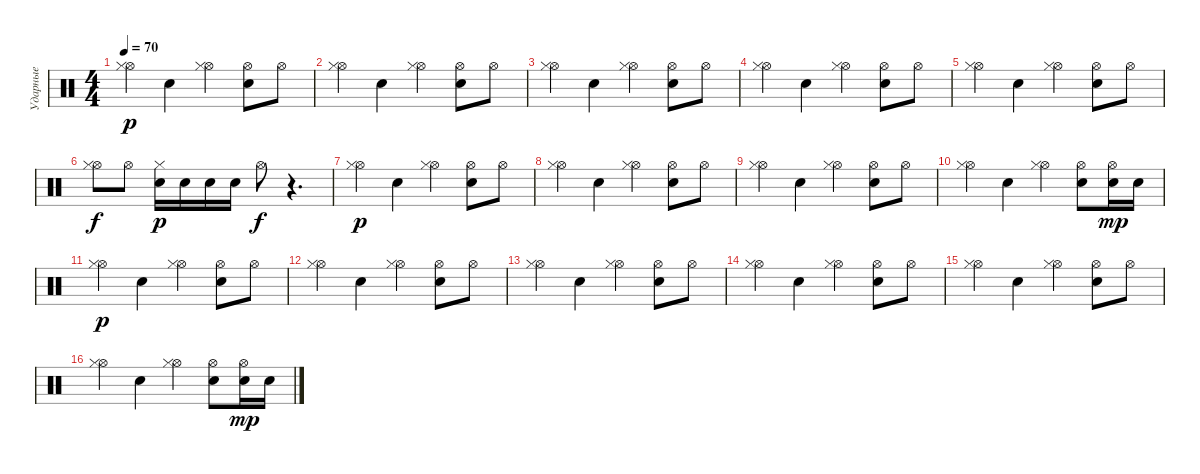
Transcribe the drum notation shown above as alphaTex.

\track ("Ударные" "Ударные") {instrument percussion}
\staff {score}
\articulation defaults
\ts (4 4)
\tempo 70
\clef neutral
\ks c
("Hi-Hat (open)" "Hi-Hat (closed)").4{dy p} "Electric Snare (hit)".4 ("Hi-Hat (open)" "Hi-Hat (closed)").4 ("Hi-Hat (open)" "Electric Snare (hit)").8 "Hi-Hat (open)".8 |
("Hi-Hat (open)" "Hi-Hat (closed)").4 "Electric Snare (hit)".4 ("Hi-Hat (open)" "Hi-Hat (closed)").4 ("Hi-Hat (open)" "Electric Snare (hit)").8 "Hi-Hat (open)".8 |
("Hi-Hat (open)" "Hi-Hat (closed)").4 "Electric Snare (hit)".4 ("Hi-Hat (open)" "Hi-Hat (closed)").4 ("Hi-Hat (open)" "Electric Snare (hit)").8 "Hi-Hat (open)".8 |
("Hi-Hat (open)" "Hi-Hat (closed)").4 "Electric Snare (hit)".4 ("Hi-Hat (open)" "Hi-Hat (closed)").4 ("Hi-Hat (open)" "Electric Snare (hit)").8 "Hi-Hat (open)".8 |
("Hi-Hat (open)" "Hi-Hat (closed)").4 "Electric Snare (hit)".4 ("Hi-Hat (open)" "Hi-Hat (closed)").4 ("Hi-Hat (open)" "Electric Snare (hit)").8 "Hi-Hat (open)".8 |
("Hi-Hat (open)" "Hi-Hat (closed)").8{dy f} "Hi-Hat (open)".8 ("Electric Snare (hit)" "Hi-Hat (closed)").16{dy p} "Electric Snare (hit)".16 "Electric Snare (hit)".16 "Electric Snare (hit)".16 "Hi-Hat (open)".8{dy f} r.4{d} |
("Hi-Hat (open)" "Hi-Hat (closed)").4{dy p} "Electric Snare (hit)".4 ("Hi-Hat (open)" "Hi-Hat (closed)").4 ("Hi-Hat (open)" "Electric Snare (hit)").8 "Hi-Hat (open)".8 |
("Hi-Hat (open)" "Hi-Hat (closed)").4 "Electric Snare (hit)".4 ("Hi-Hat (open)" "Hi-Hat (closed)").4 ("Hi-Hat (open)" "Electric Snare (hit)").8 "Hi-Hat (open)".8 |
("Hi-Hat (open)" "Hi-Hat (closed)").4 "Electric Snare (hit)".4 ("Hi-Hat (open)" "Hi-Hat (closed)").4 ("Hi-Hat (open)" "Electric Snare (hit)").8 "Hi-Hat (open)".8 |
("Hi-Hat (open)" "Hi-Hat (closed)").4 "Electric Snare (hit)".4 ("Hi-Hat (open)" "Hi-Hat (closed)").4 ("Hi-Hat (open)" "Electric Snare (hit)").8 ("Hi-Hat (open)" "Electric Snare (hit)").16{dy mp} "Electric Snare (hit)".16 |
("Hi-Hat (open)" "Hi-Hat (closed)").4{dy p} "Electric Snare (hit)".4 ("Hi-Hat (open)" "Hi-Hat (closed)").4 ("Hi-Hat (open)" "Electric Snare (hit)").8 "Hi-Hat (open)".8 |
("Hi-Hat (open)" "Hi-Hat (closed)").4 "Electric Snare (hit)".4 ("Hi-Hat (open)" "Hi-Hat (closed)").4 ("Hi-Hat (open)" "Electric Snare (hit)").8 "Hi-Hat (open)".8 |
("Hi-Hat (open)" "Hi-Hat (closed)").4 "Electric Snare (hit)".4 ("Hi-Hat (open)" "Hi-Hat (closed)").4 ("Hi-Hat (open)" "Electric Snare (hit)").8 "Hi-Hat (open)".8 |
("Hi-Hat (open)" "Hi-Hat (closed)").4 "Electric Snare (hit)".4 ("Hi-Hat (open)" "Hi-Hat (closed)").4 ("Hi-Hat (open)" "Electric Snare (hit)").8 "Hi-Hat (open)".8 |
("Hi-Hat (open)" "Hi-Hat (closed)").4 "Electric Snare (hit)".4 ("Hi-Hat (open)" "Hi-Hat (closed)").4 ("Hi-Hat (open)" "Electric Snare (hit)").8 "Hi-Hat (open)".8 |
("Hi-Hat (open)" "Hi-Hat (closed)").4 "Electric Snare (hit)".4 ("Hi-Hat (open)" "Hi-Hat (closed)").4 ("Hi-Hat (open)" "Electric Snare (hit)").8 ("Hi-Hat (open)" "Electric Snare (hit)").16{dy mp} "Electric Snare (hit)".16
